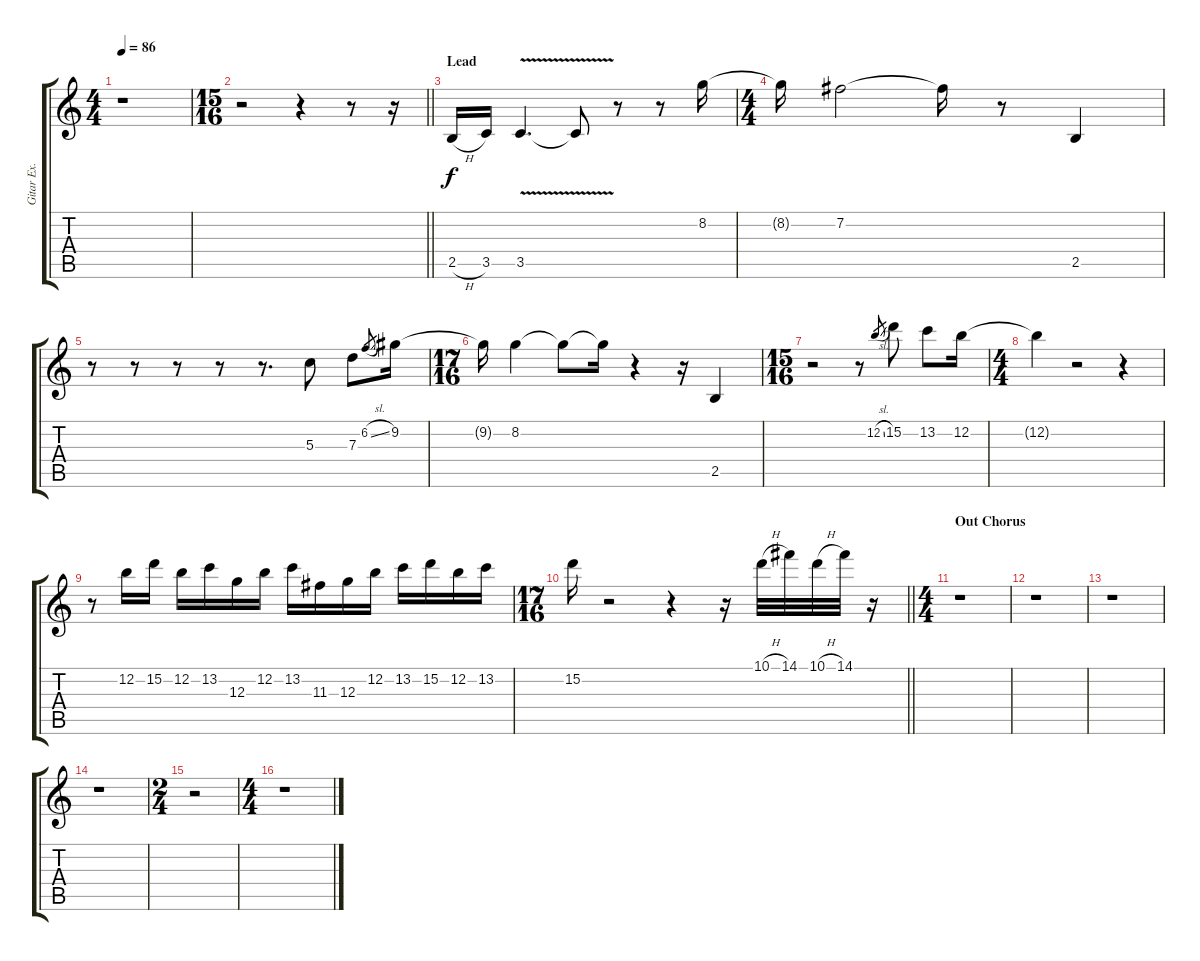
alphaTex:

\track ("Gitar Ex. 2" "Gitar Ex. ") {instrument overdrivenguitar}
\staff {score tabs}
\tuning (E4 B3 G3 D3 A2 E2) {hide}
\ts (4 4)
\tempo 86
\clef g2
\ks c
r.1{dy f} |
\ts (15 16)
\barLineRight lightlight
r.2 r.4 r.8 r.16 |
\section ("" "Lead")
2.5{h}.16 3.5.16 3.5{v}.4{d} 3.5{t}.8 r.8 r.8 8.2.16 |
\ts (4 4)
8.2{t}.16 7.2.2 7.2{t}.16 r.8 2.5.4 |
r.8 r.8 r.8 r.8 r.8{d} 5.3.8 7.3.8 6.2{sl}.8{gr} 9.2.16 |
\ts (17 16)
9.2{t}.16 8.2.4 8.2{t}.8 8.2{t}.16 r.4 r.16 2.5.4 |
\ts (15 16)
r.2 r.8 12.2{sl}.8{gr} 15.2.8 13.2.8 12.2.16 |
\ts (4 4)
12.2{t}.4 r.2 r.4 |
r.8 12.2.16 15.2.16 12.2.16 13.2.16 12.3.16 12.2.16 13.2.16 11.3.16 12.3.16 12.2.16 13.2.16 15.2.16 12.2.16 13.2.16 |
\ts (17 16)
\barLineRight lightlight
15.2.16 r.2 r.4 r.16 10.1{h}.32 14.1.32 10.1{h}.32 14.1.32 r.16 |
\ts (4 4)
\section ("" "Out Chorus")
r.1 |
r.1 |
r.1 |
r.1 |
\ts (2 4)
r.2 |
\ts (4 4)
r.1
